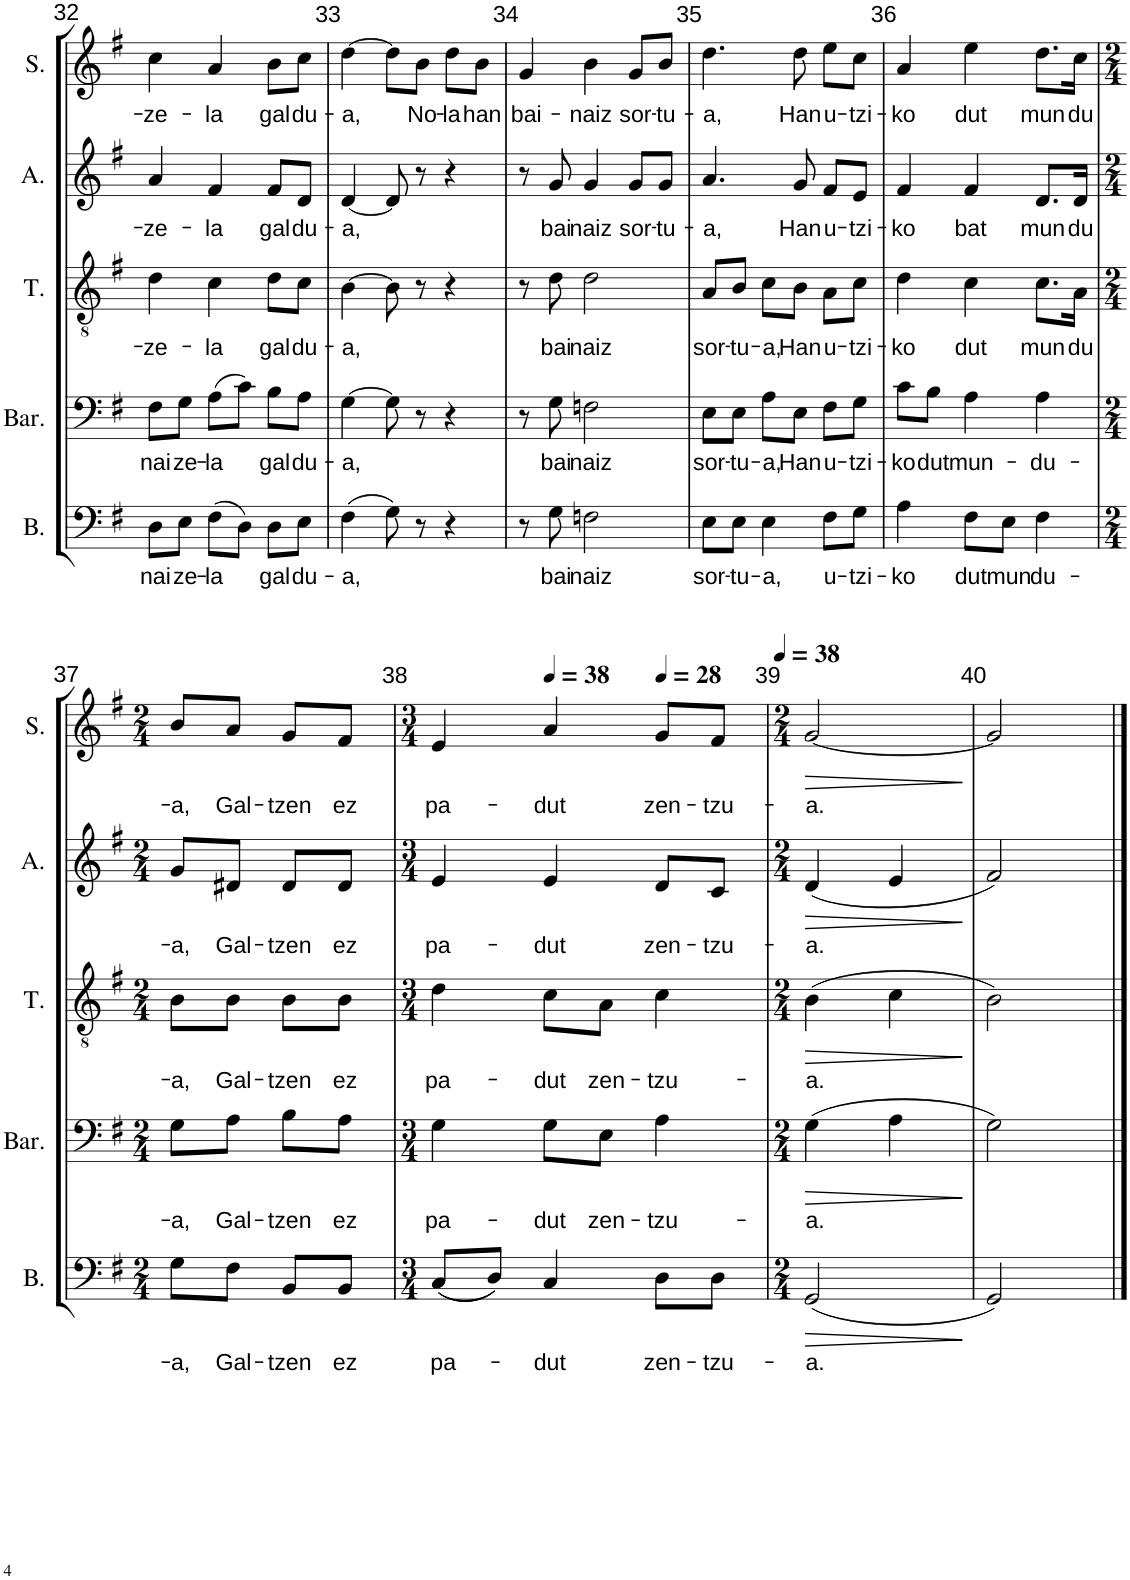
**kern	**text	**dynam	**kern	**text	**dynam	**kern	**text	**dynam	**kern	**text	**dynam	**kern	**text	**dynam
*part5	*part5	*part5	*part4	*part4	*part4	*part3	*part3	*part3	*part2	*part2	*part2	*part1	*part1	*part1
*staff5	*staff5	*staff5	*staff4	*staff4	*staff4	*staff3	*staff3	*staff3	*staff2	*staff2	*staff2	*staff1	*staff1	*staff1
*I"Basse	*	*	*I"Baryton	*	*	*I"Tenor	*	*	*I"Alto	*	*	*I"Soprano	*	*
*I'B.	*	*	*I'Bar.	*	*	*I'T.	*	*	*I'A.	*	*	*I'S.	*	*
!!LO:PB:g=z
*clefF4	*	*	*clefF4	*	*	*clefGv2	*	*	*clefG2	*	*	*clefG2	*	*
*k[f#]	*	*	*k[f#]	*	*	*k[f#]	*	*	*k[f#]	*	*	*k[f#]	*	*
*M3/4	*	*	*M3/4	*	*	*M3/4	*	*	*M3/4	*	*	*M3/4	*	*
=32	=32	=32	=32	=32	=32	=32	=32	=32	=32	=32	=32	=32	=32	=32
!	!LO:LY:b	!	!	!LO:LY:b	!	!	!LO:LY:b	!	!	!LO:LY:b	!	!	!LO:LY:b	!
8D\L	nai-	.	8F#\L	nai-	.	4d\	-ze-	.	4a/	-ze-	.	4cc\	-ze-	.
!	!LO:LY:b	!	!	!LO:LY:b	!	!	!	!	!	!	!	!	!	!
8E\J	-ze-	.	8G\J	-ze-	.	.	.	.	.	.	.	.	.	.
!	!LO:LY:b	!	!	!LO:LY:b	!	!	!LO:LY:b	!	!	!LO:LY:b	!	!	!LO:LY:b	!
(8F#\L	-la	.	(8A\L	-la	.	4c\	-la	.	4f#/	-la	.	4a/	-la	.
8D\J)	.	.	8c\J)	.	.	.	.	.	.	.	.	.	.	.
!	!LO:LY:b	!	!	!LO:LY:b	!	!	!LO:LY:b	!	!	!LO:LY:b	!	!	!LO:LY:b	!
8D\L	gal-	.	8B\L	gal-	.	8d\L	gal-	.	8f#/L	gal-	.	8b\L	gal-	.
!	!LO:LY:b	!	!	!LO:LY:b	!	!	!LO:LY:b	!	!	!LO:LY:b	!	!	!LO:LY:b	!
8E\J	-du-	.	8A\J	-du-	.	8c\J	-du-	.	8d/J	-du-	.	8cc\J	-du-	.
=33	=33	=33	=33	=33	=33	=33	=33	=33	=33	=33	=33	=33	=33	=33
!	!LO:LY:b	!	!	!LO:LY:b	!	!	!LO:LY:b	!	!	!LO:LY:b	!	!	!LO:LY:b	!
(4F#\	-a,	.	[4G\	-a,	.	[4B\	-a,	.	[4d/	-a,	.	[4dd\	-a,	.
8G\)	.	.	8G\]	.	.	8B\]	.	.	8d/]	.	.	8dd\L]	.	.
!	!	!	!	!	!	!	!	!	!	!	!	!	!LO:LY:b	!
8r	.	.	8r	.	.	8r	.	.	8r	.	.	8b\J	No-	.
!	!	!	!	!	!	!	!	!	!	!	!	!	!LO:LY:b	!
4r	.	.	4r	.	.	4r	.	.	4r	.	.	8dd\L	-la	.
!	!	!	!	!	!	!	!	!	!	!	!	!	!LO:LY:b	!
.	.	.	.	.	.	.	.	.	.	.	.	8b\J	han	.
=34	=34	=34	=34	=34	=34	=34	=34	=34	=34	=34	=34	=34	=34	=34
!	!	!	!	!	!	!	!	!	!	!	!	!	!LO:LY:b	!
8r	.	.	8r	.	.	8r	.	.	8r	.	.	4g/	bai-	.
!	!LO:LY:b	!	!	!LO:LY:b	!	!	!LO:LY:b	!	!	!LO:LY:b	!	!	!	!
8G\	bai-	.	8G\	bai-	.	8d\	bai-	.	8g/	bai-	.	.	.	.
!	!LO:LY:b	!	!	!LO:LY:b	!	!	!LO:LY:b	!	!	!LO:LY:b	!	!	!LO:LY:b	!
2Fn\	-naiz	.	2Fn\	-naiz	.	2d\	-naiz	.	4g/	-naiz	.	4b\	-naiz	.
!	!	!	!	!	!	!	!	!	!	!LO:LY:b	!	!	!LO:LY:b	!
.	.	.	.	.	.	.	.	.	8g/L	sor-	.	8g/L	sor-	.
!	!	!	!	!	!	!	!	!	!	!LO:LY:b	!	!	!LO:LY:b	!
.	.	.	.	.	.	.	.	.	8g/J	-tu-	.	8b/J	-tu-	.
=35	=35	=35	=35	=35	=35	=35	=35	=35	=35	=35	=35	=35	=35	=35
!	!LO:LY:b	!	!	!LO:LY:b	!	!	!LO:LY:b	!	!	!LO:LY:b	!	!	!LO:LY:b	!
8E\L	sor-	.	8E\L	sor-	.	8A/L	sor-	.	4.a/	-a,	.	4.dd\	-a,	.
!	!LO:LY:b	!	!	!LO:LY:b	!	!	!LO:LY:b	!	!	!	!	!	!	!
8E\J	-tu-	.	8E\J	-tu-	.	8B/J	-tu-	.	.	.	.	.	.	.
!	!LO:LY:b	!	!	!LO:LY:b	!	!	!LO:LY:b	!	!	!	!	!	!	!
4E\	-a,	.	8A\L	-a,	.	8c\L	-a,	.	.	.	.	.	.	.
!	!	!	!	!LO:LY:b	!	!	!LO:LY:b	!	!	!LO:LY:b	!	!	!LO:LY:b	!
.	.	.	8E\J	Han	.	8B\J	Han	.	8g/	Han	.	8dd\	Han	.
!	!LO:LY:b	!	!	!LO:LY:b	!	!	!LO:LY:b	!	!	!LO:LY:b	!	!	!LO:LY:b	!
8F#\L	u-	.	8F#\L	u-	.	8A\L	u-	.	8f#/L	u-	.	8ee\L	u-	.
!	!LO:LY:b	!	!	!LO:LY:b	!	!	!LO:LY:b	!	!	!LO:LY:b	!	!	!LO:LY:b	!
8G\J	-tzi-	.	8G\J	-tzi-	.	8c\J	-tzi-	.	8e/J	-tzi-	.	8cc\J	-tzi-	.
=36	=36	=36	=36	=36	=36	=36	=36	=36	=36	=36	=36	=36	=36	=36
!	!LO:LY:b	!	!	!LO:LY:b	!	!	!LO:LY:b	!	!	!LO:LY:b	!	!	!LO:LY:b	!
4A\	-ko	.	8c\L	-ko	.	4d\	-ko	.	4f#/	-ko	.	4a/	-ko	.
!	!	!	!	!LO:LY:b	!	!	!	!	!	!	!	!	!	!
.	.	.	8B\J	dut	.	.	.	.	.	.	.	.	.	.
!	!LO:LY:b	!	!	!LO:LY:b	!	!	!LO:LY:b	!	!	!LO:LY:b	!	!	!LO:LY:b	!
8F#\L	dut	.	4A\	mun-	.	4c\	dut	.	4f#/	bat	.	4ee\	dut	.
!	!LO:LY:b	!	!	!	!	!	!	!	!	!	!	!	!	!
8E\J	mun-	.	.	.	.	.	.	.	.	.	.	.	.	.
!	!LO:LY:b	!	!	!LO:LY:b	!	!	!LO:LY:b	!	!	!LO:LY:b	!	!	!LO:LY:b	!
4F#\	-du-	.	4A\	-du-	.	8.c\L	mun-	.	8.d/L	mun-	.	8.dd\L	mun-	.
!	!	!	!	!	!	!	!LO:LY:b	!	!	!LO:LY:b	!	!	!LO:LY:b	!
.	.	.	.	.	.	16A\Jk	-du-	.	16d/Jk	-du-	.	16cc\Jk	-du-	.
!!LO:LB:g=z
=37	=37	=37	=37	=37	=37	=37	=37	=37	=37	=37	=37	=37	=37	=37
*M2/4	*	*	*M2/4	*	*	*M2/4	*	*	*M2/4	*	*	*M2/4	*	*
!	!LO:LY:b	!	!	!LO:LY:b	!	!	!LO:LY:b	!	!	!LO:LY:b	!	!	!LO:LY:b	!
8G\L	-a,	.	8G\L	-a,	.	8B\L	-a,	.	8g/L	-a,	.	8b/L	-a,	.
!	!LO:LY:b	!	!	!LO:LY:b	!	!	!LO:LY:b	!	!	!LO:LY:b	!	!	!LO:LY:b	!
8F#\J	Gal-	.	8A\J	Gal-	.	8B\J	Gal-	.	8d#X/J	Gal-	.	8a/J	Gal-	.
!	!LO:LY:b	!	!	!LO:LY:b	!	!	!LO:LY:b	!	!	!LO:LY:b	!	!	!LO:LY:b	!
8BB/L	-tzen	.	8B\L	-tzen	.	8B\L	-tzen	.	8d#/L	-tzen	.	8g/L	-tzen	.
!	!LO:LY:b	!	!	!LO:LY:b	!	!	!LO:LY:b	!	!	!LO:LY:b	!	!	!LO:LY:b	!
8BB/J	ez	.	8A\J	ez	.	8B\J	ez	.	8d#/J	ez	.	8f#/J	ez	.
=38	=38	=38	=38	=38	=38	=38	=38	=38	=38	=38	=38	=38	=38	=38
*M3/4	*	*	*M3/4	*	*	*M3/4	*	*	*M3/4	*	*	*M3/4	*	*
!	!LO:LY:b	!	!	!LO:LY:b	!	!	!LO:LY:b	!	!	!LO:LY:b	!	!	!LO:LY:b	!
((8C/L	pa-	.	4G\	pa-	.	4d\	pa-	.	4e/	pa-	.	4e/	pa-	.
8D/J))	.	.	.	.	.	.	.	.	.	.	.	.	.	.
*	*	*	*	*	*	*	*	*	*	*	*	*MM38	*	*
!	!LO:LY:b	!	!	!LO:LY:b	!	!	!LO:LY:b	!	!	!LO:LY:b	!	!	!LO:LY:b	!
4C/	-dut	.	8G\L	-dut	.	8c\L	-dut	.	4e/	-dut	.	4a/	-dut	.
!	!	!	!	!LO:LY:b	!	!	!LO:LY:b	!	!	!	!	!	!	!
.	.	.	8E\J	zen-	.	8A\J	zen-	.	.	.	.	.	.	.
*	*	*	*	*	*	*	*	*	*	*	*	*MM28	*	*
!	!LO:LY:b	!	!	!LO:LY:b	!	!	!LO:LY:b	!	!	!LO:LY:b	!	!	!LO:LY:b	!
8D\L	zen-	.	4A\	-tzu-	.	4c\	-tzu-	.	8d/L	zen-	.	8g/L	zen-	.
!	!LO:LY:b	!	!	!	!	!	!	!	!	!LO:LY:b	!	!	!LO:LY:b	!
8D\J	-tzu-	.	.	.	.	.	.	.	8c/J	-tzu-	.	8f#/J	-tzu-	.
=39	=39	=39	=39	=39	=39	=39	=39	=39	=39	=39	=39	=39	=39	=39
*M2/4	*	*	*M2/4	*	*	*M2/4	*	*	*M2/4	*	*	*M2/4	*	*
*	*	*	*	*	*	*	*	*	*	*	*	*MM38	*	*
!	!LO:LY:b	!LO:HP:b	!	!LO:LY:b	!LO:HP:b	!	!LO:LY:b	!LO:HP:b	!	!LO:LY:b	!LO:HP:b	!	!LO:LY:b	!LO:HP:b
(2GG/	-a.	>	(4G\	-a.	>	(4B\	-a.	>	(4d/	-a.	>	[2g/	-a.	>
.	.	.	4A\	.	.	4c\	.	.	4e/	.	.	.	.	.
.	.	]	.	.	]	.	.	]	.	.	]	.	.	]
=40	=40	=40	=40	=40	=40	=40	=40	=40	=40	=40	=40	=40	=40	=40
2GG/)	.	.	2G\)	.	.	2B\)	.	.	2f#/)	.	.	2g/]	.	.
==	==	==	==	==	==	==	==	==	==	==	==	==	==	==
*-	*-	*-	*-	*-	*-	*-	*-	*-	*-	*-	*-	*-	*-	*-
